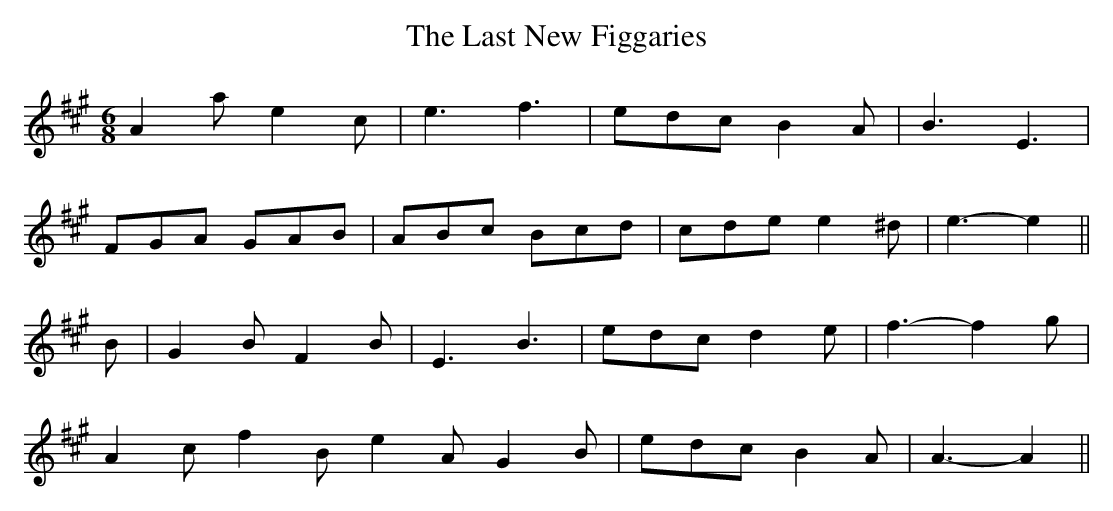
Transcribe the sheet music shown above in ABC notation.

X:1
T:Last New Figgaries, The
M:6/8
L:1/8
K:A
A2a e2c|e3 f3|edc B2A|B3 E3|
FGA GAB|ABc Bcd|cde e2^d|e3-e2||
B|G2B F2B|E3B3|edc d2e|f3-f2g|
A2c f2B e2A G2B|edc B2A|A3-A2||
